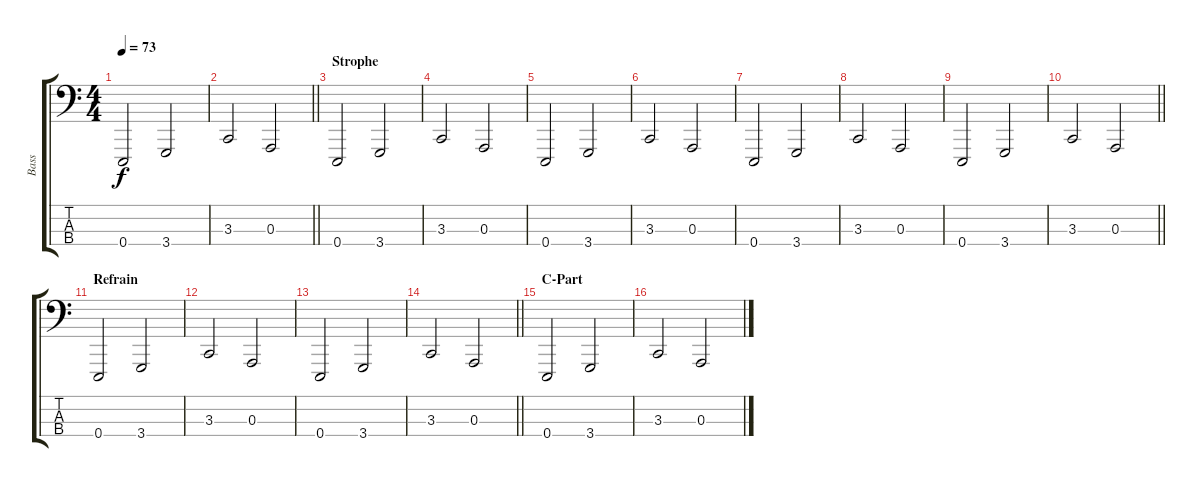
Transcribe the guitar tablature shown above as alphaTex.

\track ("Bass" "Bass") {instrument rockorgan}
\staff {score tabs}
\tuning (G2 D2 A1 E1) {hide}
\ts (4 4)
\tempo 73
\clef f4
\ks c
0.4.2{dy f} 3.4.2 |
\barLineRight lightlight
3.3.2 0.3.2 |
\section ("" "Strophe")
0.4.2 3.4.2 |
3.3.2 0.3.2 |
0.4.2 3.4.2 |
3.3.2 0.3.2 |
0.4.2 3.4.2 |
3.3.2 0.3.2 |
0.4.2 3.4.2 |
\barLineRight lightlight
3.3.2 0.3.2 |
\section ("" "Refrain")
0.4.2 3.4.2 |
3.3.2 0.3.2 |
0.4.2 3.4.2 |
\barLineRight lightlight
3.3.2 0.3.2 |
\section ("" "C-Part")
0.4.2 3.4.2 |
3.3.2 0.3.2
